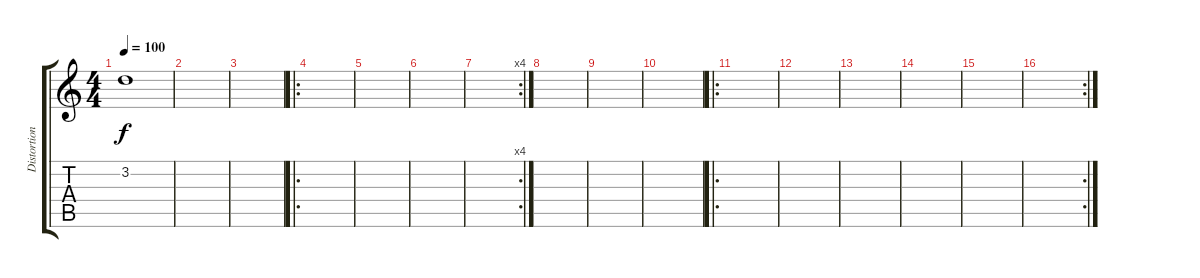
\track ("Distortion Guitar - Lead 2" "Distortion") {instrument distortionguitar}
\staff {score tabs}
\tuning (E4 B3 G3 D3 A2 E2) {hide}
\ts (4 4)
\tempo 100
\clef g2
\ks c
3.2{t}.1{dy f} |
|
|
\ro
|
|
|
\rc 4
|
|
|
|
\ro
|
|
|
|
|
\rc 2
